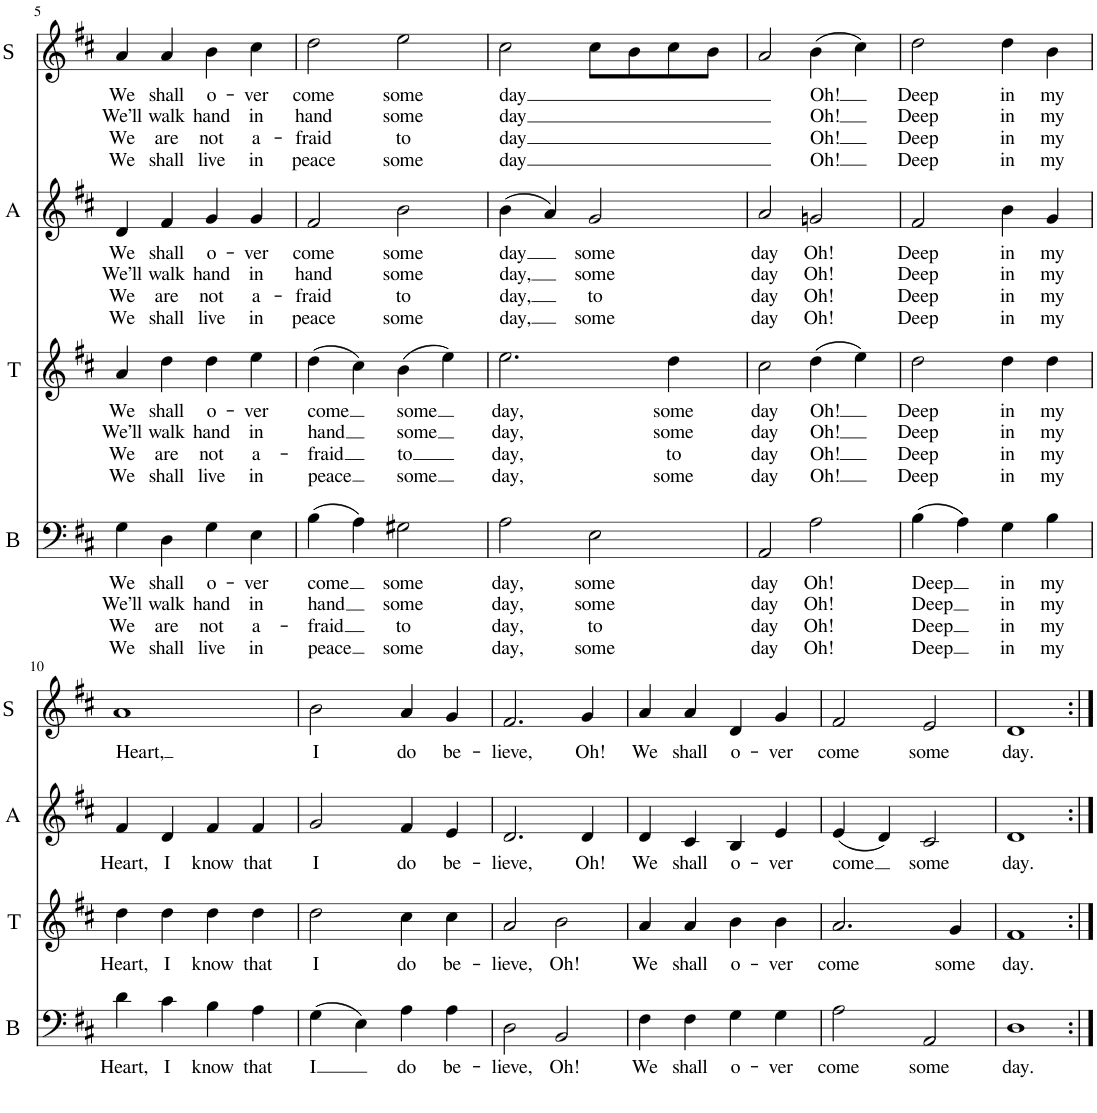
**kern	**text	**text	**text	**text	**kern	**text	**text	**text	**text	**kern	**text	**text	**text	**text	**kern	**text	**text	**text	**text
*part4	*part4	*part4	*part4	*part4	*part3	*part3	*part3	*part3	*part3	*part2	*part2	*part2	*part2	*part2	*part1	*part1	*part1	*part1	*part1
*staff4	*staff4	*staff4	*staff4	*staff4	*staff3	*staff3	*staff3	*staff3	*staff3	*staff2	*staff2	*staff2	*staff2	*staff2	*staff1	*staff1	*staff1	*staff1	*staff1
*I"Basse	*	*	*	*	*I"Tenor	*	*	*	*	*I"Alto	*	*	*	*	*I"Soprano	*	*	*	*
*I'B	*	*	*	*	*I'T	*	*	*	*	*I'A	*	*	*	*	*I'S	*	*	*	*
!!LO:PB:g=z
*clefF4	*	*	*	*	*clefG2	*	*	*	*	*clefG2	*	*	*	*	*clefG2	*	*	*	*
*ITrd7c12	*	*	*	*	*	*	*	*	*	*	*	*	*	*	*	*	*	*	*
*k[f#c#]	*	*	*	*	*k[f#c#]	*	*	*	*	*k[f#c#]	*	*	*	*	*k[f#c#]	*	*	*	*
*M4/4	*	*	*	*	*M4/4	*	*	*	*	*M4/4	*	*	*	*	*M4/4	*	*	*	*
=5	=5	=5	=5	=5	=5	=5	=5	=5	=5	=5	=5	=5	=5	=5	=5	=5	=5	=5	=5
!	!LO:LY:b	!LO:LY:b	!LO:LY:b	!LO:LY:b	!	!LO:LY:b	!LO:LY:b	!LO:LY:b	!LO:LY:b	!	!LO:LY:b	!LO:LY:b	!LO:LY:b	!LO:LY:b	!	!LO:LY:b	!LO:LY:b	!LO:LY:b	!LO:LY:b
4G\	We	We’ll	We	We	4a/	We	We’ll	We	We	4d/	We	We’ll	We	We	4a/	We	We’ll	We	We
!	!LO:LY:b	!LO:LY:b	!LO:LY:b	!LO:LY:b	!	!LO:LY:b	!LO:LY:b	!LO:LY:b	!LO:LY:b	!	!LO:LY:b	!LO:LY:b	!LO:LY:b	!LO:LY:b	!	!LO:LY:b	!LO:LY:b	!LO:LY:b	!LO:LY:b
4D\	shall	walk	are	shall	4dd\	shall	walk	are	shall	4f#/	shall	walk	are	shall	4a/	shall	walk	are	shall
!	!LO:LY:b	!LO:LY:b	!LO:LY:b	!LO:LY:b	!	!LO:LY:b	!LO:LY:b	!LO:LY:b	!LO:LY:b	!	!LO:LY:b	!LO:LY:b	!LO:LY:b	!LO:LY:b	!	!LO:LY:b	!LO:LY:b	!LO:LY:b	!LO:LY:b
4G\	o-	hand	not	live	4dd\	o-	hand	not	live	4g/	o-	hand	not	live	4b\	o-	hand	not	live
!	!LO:LY:b	!LO:LY:b	!LO:LY:b	!LO:LY:b	!	!LO:LY:b	!LO:LY:b	!LO:LY:b	!LO:LY:b	!	!LO:LY:b	!LO:LY:b	!LO:LY:b	!LO:LY:b	!	!LO:LY:b	!LO:LY:b	!LO:LY:b	!LO:LY:b
4E\	-ver	in	a-	in	4ee\	-ver	in	a-	in	4g/	-ver	in	a-	in	4cc#\	-ver	in	a-	in
=6	=6	=6	=6	=6	=6	=6	=6	=6	=6	=6	=6	=6	=6	=6	=6	=6	=6	=6	=6
!	!LO:LY:b	!LO:LY:b	!LO:LY:b	!LO:LY:b	!	!LO:LY:b	!LO:LY:b	!LO:LY:b	!LO:LY:b	!	!LO:LY:b	!LO:LY:b	!LO:LY:b	!LO:LY:b	!	!LO:LY:b	!LO:LY:b	!LO:LY:b	!LO:LY:b
(4B\	come	hand	-fraid	peace	(4dd\	come	hand	-fraid	peace	2f#/	come	hand	-fraid	peace	2dd\	come	hand	-fraid	peace
4A\)	.	.	.	.	4cc#\)	.	.	.	.	.	.	.	.	.	.	.	.	.	.
!	!LO:LY:b	!LO:LY:b	!LO:LY:b	!LO:LY:b	!	!LO:LY:b	!LO:LY:b	!LO:LY:b	!LO:LY:b	!	!LO:LY:b	!LO:LY:b	!LO:LY:b	!LO:LY:b	!	!LO:LY:b	!LO:LY:b	!LO:LY:b	!LO:LY:b
2G#X\	some	some	to	some	(4b\	some	some	to	some	2b\	some	some	to	some	2ee\	some	some	to	some
.	.	.	.	.	4ee\)	.	.	.	.	.	.	.	.	.	.	.	.	.	.
=7	=7	=7	=7	=7	=7	=7	=7	=7	=7	=7	=7	=7	=7	=7	=7	=7	=7	=7	=7
!	!LO:LY:b	!LO:LY:b	!LO:LY:b	!LO:LY:b	!	!LO:LY:b	!LO:LY:b	!LO:LY:b	!LO:LY:b	!	!LO:LY:b	!LO:LY:b	!LO:LY:b	!LO:LY:b	!	!LO:LY:b	!LO:LY:b	!LO:LY:b	!LO:LY:b
2A\	day,	day,	day,	day,	2.ee\	day,	day,	day,	day,	(4b\	day	day,	day,	day,	2cc#\	day	day	day	day
.	.	.	.	.	.	.	.	.	.	4a/)	.	.	.	.	.	.	.	.	.
!	!LO:LY:b	!LO:LY:b	!LO:LY:b	!LO:LY:b	!	!	!	!	!	!	!LO:LY:b	!LO:LY:b	!LO:LY:b	!LO:LY:b	!	!	!	!	!
2E\	some	some	to	some	.	.	.	.	.	2g/	some	some	to	some	8cc#\L	.	.	.	.
.	.	.	.	.	.	.	.	.	.	.	.	.	.	.	8b\	.	.	.	.
!	!	!	!	!	!	!LO:LY:b	!LO:LY:b	!LO:LY:b	!LO:LY:b	!	!	!	!	!	!	!	!	!	!
.	.	.	.	.	4dd\	some	some	to	some	.	.	.	.	.	8cc#\	.	.	.	.
.	.	.	.	.	.	.	.	.	.	.	.	.	.	.	8b\J	.	.	.	.
=8	=8	=8	=8	=8	=8	=8	=8	=8	=8	=8	=8	=8	=8	=8	=8	=8	=8	=8	=8
!	!LO:LY:b	!LO:LY:b	!LO:LY:b	!LO:LY:b	!	!LO:LY:b	!LO:LY:b	!LO:LY:b	!LO:LY:b	!	!LO:LY:b	!LO:LY:b	!LO:LY:b	!LO:LY:b	!	!	!	!	!
2AA/	day	day	day	day	2cc#\	day	day	day	day	2a/	day	day	day	day	2a/	.	.	.	.
!	!LO:LY:b	!LO:LY:b	!LO:LY:b	!LO:LY:b	!	!LO:LY:b	!LO:LY:b	!LO:LY:b	!LO:LY:b	!	!LO:LY:b	!LO:LY:b	!LO:LY:b	!LO:LY:b	!	!LO:LY:b	!LO:LY:b	!LO:LY:b	!LO:LY:b
2A\	Oh!	Oh!	Oh!	Oh!	(4dd\	Oh!	Oh!	Oh!	Oh!	2gn/	Oh!	Oh!	Oh!	Oh!	(4b\	Oh!	Oh!	Oh!	Oh!
.	.	.	.	.	4ee\)	.	.	.	.	.	.	.	.	.	4cc#\)	.	.	.	.
=9	=9	=9	=9	=9	=9	=9	=9	=9	=9	=9	=9	=9	=9	=9	=9	=9	=9	=9	=9
!	!LO:LY:b	!LO:LY:b	!LO:LY:b	!LO:LY:b	!	!LO:LY:b	!LO:LY:b	!LO:LY:b	!LO:LY:b	!	!LO:LY:b	!LO:LY:b	!LO:LY:b	!LO:LY:b	!	!LO:LY:b	!LO:LY:b	!LO:LY:b	!LO:LY:b
(4B\	Deep	Deep	Deep	Deep	2dd\	Deep	Deep	Deep	Deep	2f#/	Deep	Deep	Deep	Deep	2dd\	Deep	Deep	Deep	Deep
4A\)	.	.	.	.	.	.	.	.	.	.	.	.	.	.	.	.	.	.	.
!	!LO:LY:b	!LO:LY:b	!LO:LY:b	!LO:LY:b	!	!LO:LY:b	!LO:LY:b	!LO:LY:b	!LO:LY:b	!	!LO:LY:b	!LO:LY:b	!LO:LY:b	!LO:LY:b	!	!LO:LY:b	!LO:LY:b	!LO:LY:b	!LO:LY:b
4G\	in	in	in	in	4dd\	in	in	in	in	4b\	in	in	in	in	4dd\	in	in	in	in
!	!LO:LY:b	!LO:LY:b	!LO:LY:b	!LO:LY:b	!	!LO:LY:b	!LO:LY:b	!LO:LY:b	!LO:LY:b	!	!LO:LY:b	!LO:LY:b	!LO:LY:b	!LO:LY:b	!	!LO:LY:b	!LO:LY:b	!LO:LY:b	!LO:LY:b
4B\	my	my	my	my	4dd\	my	my	my	my	4g/	my	my	my	my	4b\	my	my	my	my
!!LO:LB:g=z
=10	=10	=10	=10	=10	=10	=10	=10	=10	=10	=10	=10	=10	=10	=10	=10	=10	=10	=10	=10
*k[f#c#]	*	*	*	*	*k[f#c#]	*	*	*	*	*k[f#c#]	*	*	*	*	*k[f#c#]	*	*	*	*
!	!LO:LY:b	!	!	!	!	!LO:LY:b	!	!	!	!	!LO:LY:b	!	!	!	!	!LO:LY:b	!	!	!
4d\	Heart,	.	.	.	4dd\	Heart,	.	.	.	4f#/	Heart,	.	.	.	1a	Heart,	.	.	.
!	!LO:LY:b	!	!	!	!	!LO:LY:b	!	!	!	!	!LO:LY:b	!	!	!	!	!	!	!	!
4c#\	I	.	.	.	4dd\	I	.	.	.	4d/	I	.	.	.	.	.	.	.	.
!	!LO:LY:b	!	!	!	!	!LO:LY:b	!	!	!	!	!LO:LY:b	!	!	!	!	!	!	!	!
4B\	know	.	.	.	4dd\	know	.	.	.	4f#/	know	.	.	.	.	.	.	.	.
!	!LO:LY:b	!	!	!	!	!LO:LY:b	!	!	!	!	!LO:LY:b	!	!	!	!	!	!	!	!
4A\	that	.	.	.	4dd\	that	.	.	.	4f#/	that	.	.	.	.	.	.	.	.
=11	=11	=11	=11	=11	=11	=11	=11	=11	=11	=11	=11	=11	=11	=11	=11	=11	=11	=11	=11
!	!LO:LY:b	!	!	!	!	!LO:LY:b	!	!	!	!	!LO:LY:b	!	!	!	!	!LO:LY:b	!	!	!
(4G\	I	.	.	.	2dd\	I	.	.	.	2g/	I	.	.	.	2b\	I	.	.	.
4E\)	.	.	.	.	.	.	.	.	.	.	.	.	.	.	.	.	.	.	.
!	!LO:LY:b	!	!	!	!	!LO:LY:b	!	!	!	!	!LO:LY:b	!	!	!	!	!LO:LY:b	!	!	!
4A\	do	.	.	.	4cc#\	do	.	.	.	4f#/	do	.	.	.	4a/	do	.	.	.
!	!LO:LY:b	!	!	!	!	!LO:LY:b	!	!	!	!	!LO:LY:b	!	!	!	!	!LO:LY:b	!	!	!
4A\	be-	.	.	.	4cc#\	be-	.	.	.	4e/	be-	.	.	.	4g/	be-	.	.	.
=12	=12	=12	=12	=12	=12	=12	=12	=12	=12	=12	=12	=12	=12	=12	=12	=12	=12	=12	=12
!	!LO:LY:b	!	!	!	!	!LO:LY:b	!	!	!	!	!LO:LY:b	!	!	!	!	!LO:LY:b	!	!	!
2D\	-lieve,	.	.	.	2a/	-lieve,	.	.	.	2.d/	-lieve,	.	.	.	2.f#/	-lieve,	.	.	.
!	!LO:LY:b	!	!	!	!	!LO:LY:b	!	!	!	!	!	!	!	!	!	!	!	!	!
2BB/	Oh!	.	.	.	2b\	Oh!	.	.	.	.	.	.	.	.	.	.	.	.	.
!	!	!	!	!	!	!	!	!	!	!	!LO:LY:b	!	!	!	!	!LO:LY:b	!	!	!
.	.	.	.	.	.	.	.	.	.	4d/	Oh!	.	.	.	4g/	Oh!	.	.	.
=13	=13	=13	=13	=13	=13	=13	=13	=13	=13	=13	=13	=13	=13	=13	=13	=13	=13	=13	=13
!	!LO:LY:b	!	!	!	!	!LO:LY:b	!	!	!	!	!LO:LY:b	!	!	!	!	!LO:LY:b	!	!	!
4F#\	We	.	.	.	4a/	We	.	.	.	4d/	We	.	.	.	4a/	We	.	.	.
!	!LO:LY:b	!	!	!	!	!LO:LY:b	!	!	!	!	!LO:LY:b	!	!	!	!	!LO:LY:b	!	!	!
4F#\	shall	.	.	.	4a/	shall	.	.	.	4c#/	shall	.	.	.	4a/	shall	.	.	.
!	!LO:LY:b	!	!	!	!	!LO:LY:b	!	!	!	!	!LO:LY:b	!	!	!	!	!LO:LY:b	!	!	!
4G\	o-	.	.	.	4b\	o-	.	.	.	4B/	o-	.	.	.	4d/	o-	.	.	.
!	!LO:LY:b	!	!	!	!	!LO:LY:b	!	!	!	!	!LO:LY:b	!	!	!	!	!LO:LY:b	!	!	!
4G\	-ver	.	.	.	4b\	-ver	.	.	.	4e/	-ver	.	.	.	4g/	-ver	.	.	.
=14	=14	=14	=14	=14	=14	=14	=14	=14	=14	=14	=14	=14	=14	=14	=14	=14	=14	=14	=14
!	!LO:LY:b	!	!	!	!	!LO:LY:b	!	!	!	!	!LO:LY:b	!	!	!	!	!LO:LY:b	!	!	!
2A\	come	.	.	.	2.a/	come	.	.	.	(4e/	come	.	.	.	2f#/	come	.	.	.
.	.	.	.	.	.	.	.	.	.	4d/)	.	.	.	.	.	.	.	.	.
!	!LO:LY:b	!	!	!	!	!	!	!	!	!	!LO:LY:b	!	!	!	!	!LO:LY:b	!	!	!
2AA/	some	.	.	.	.	.	.	.	.	2c#/	some	.	.	.	2e/	some	.	.	.
!	!	!	!	!	!	!LO:LY:b	!	!	!	!	!	!	!	!	!	!	!	!	!
.	.	.	.	.	4g/	some	.	.	.	.	.	.	.	.	.	.	.	.	.
=15	=15	=15	=15	=15	=15	=15	=15	=15	=15	=15	=15	=15	=15	=15	=15	=15	=15	=15	=15
!	!LO:LY:b	!	!	!	!	!LO:LY:b	!	!	!	!	!LO:LY:b	!	!	!	!	!LO:LY:b	!	!	!
1D	day.	.	.	.	1f#	day.	.	.	.	1d	day.	.	.	.	1d	day.	.	.	.
=:|!	=:|!	=:|!	=:|!	=:|!	=:|!	=:|!	=:|!	=:|!	=:|!	=:|!	=:|!	=:|!	=:|!	=:|!	=:|!	=:|!	=:|!	=:|!	=:|!
*-	*-	*-	*-	*-	*-	*-	*-	*-	*-	*-	*-	*-	*-	*-	*-	*-	*-	*-	*-
